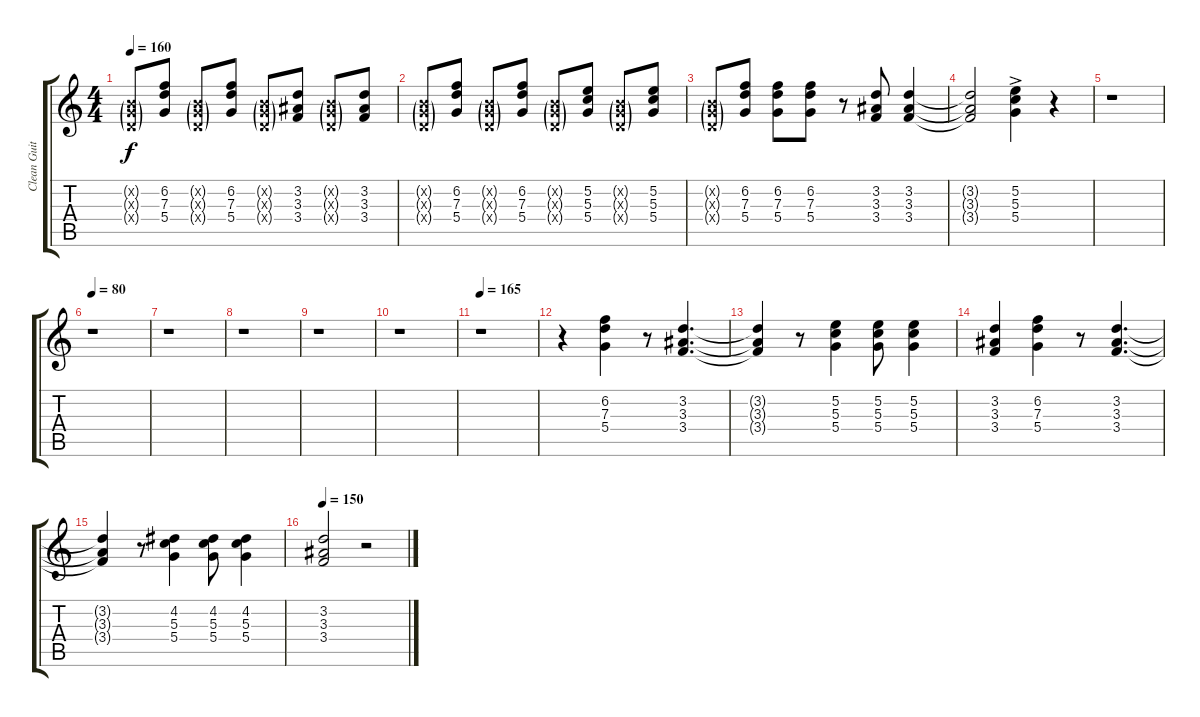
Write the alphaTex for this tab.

\track ("Clean Guitar" "Clean Guit") {instrument electricguitarclean}
\staff {score tabs}
\tuning (E4 B3 G3 D3 A2 E2) {hide}
\ts (4 4)
\tempo 160
\clef g2
\ks c
(0.2{g x} 0.3{g x} 0.4{g x}).8{dy f} (6.2 7.3 5.4).8 (0.2{g x} 0.3{g x} 0.4{g x}).8 (6.2 7.3 5.4).8 (0.2{g x} 0.3{g x} 0.4{g x}).8 (3.2 3.3 3.4).8 (0.2{g x} 0.3{g x} 0.4{g x}).8 (3.2 3.3 3.4).8 |
(0.2{g x} 0.3{g x} 0.4{g x}).8 (6.2 7.3 5.4).8 (0.2{g x} 0.3{g x} 0.4{g x}).8 (6.2 7.3 5.4).8 (0.2{g x} 0.3{g x} 0.4{g x}).8 (5.2 5.3 5.4).8 (0.2{g x} 0.3{g x} 0.4{g x}).8 (5.2 5.3 5.4).8 |
(0.2{g x} 0.3{g x} 0.4{g x}).8 (6.2 7.3 5.4).8 (6.2 7.3 5.4).8 (6.2 7.3 5.4).8 r.8 (3.2 3.3 3.4).8 (3.2 3.3 3.4).4 |
(3.2{t} 3.3{t} 3.4{t}).2 (5.2{ac} 5.3 5.4).4 r.4 |
r.1 |
\tempo 80
r.1 |
r.1 |
r.1 |
r.1 |
r.1 |
\tempo 165
r.1 |
r.4 (6.2 7.3 5.4).4 r.8 (3.2 3.3 3.4).4{d} |
(3.2{t} 3.3{t} 3.4{t}).4 r.8 (5.2 5.3 5.4).4 (5.2 5.3 5.4).8 (5.2 5.3 5.4).4 |
(3.2 3.3 3.4).4 (6.2 7.3 5.4).4 r.8 (3.2 3.3 3.4).4{d} |
(3.2{t} 3.3{t} 3.4{t}).4 r.8 (4.2 5.3 5.4).4 (4.2 5.3 5.4).8 (4.2 5.3 5.4).4 |
\tempo 150
(3.2 3.3 3.4).2 r.2
